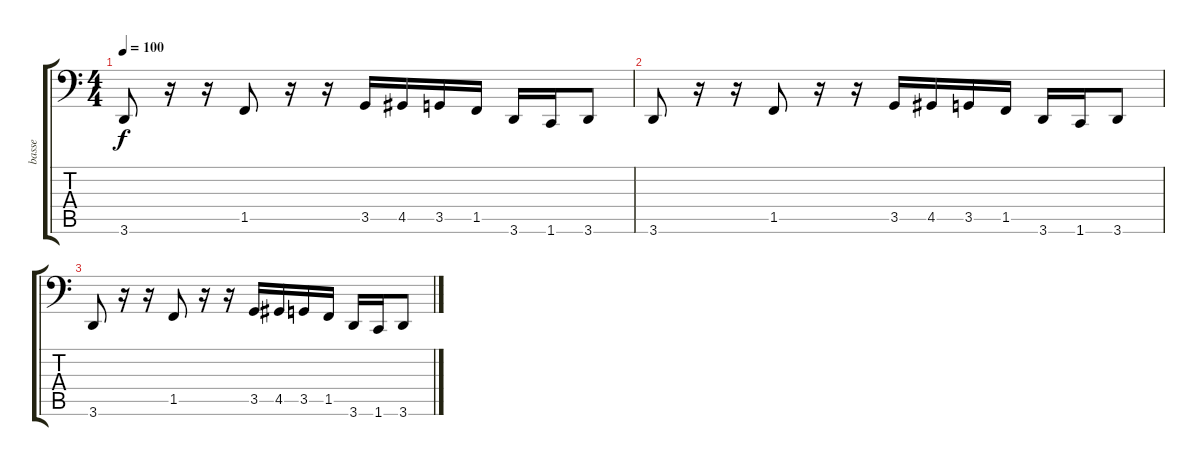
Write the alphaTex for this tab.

\track ("basse" "basse") {instrument slapbass1}
\staff {score tabs}
\tuning (C3 G2 D2 A1 E1 B0) {hide}
\ts (4 4)
\tempo 100
\clef f4
\ks c
3.6.8{dy f} r.16 r.16 1.5.8 r.16 r.16 3.5.16 4.5.16 3.5.16 1.5.16 3.6.16 1.6.16 3.6.8 |
3.6.8 r.16 r.16 1.5.8 r.16 r.16 3.5.16 4.5.16 3.5.16 1.5.16 3.6.16 1.6.16 3.6.8 |
3.6.8 r.16 r.16 1.5.8 r.16 r.16 3.5.16 4.5.16 3.5.16 1.5.16 3.6.16 1.6.16 3.6.8
